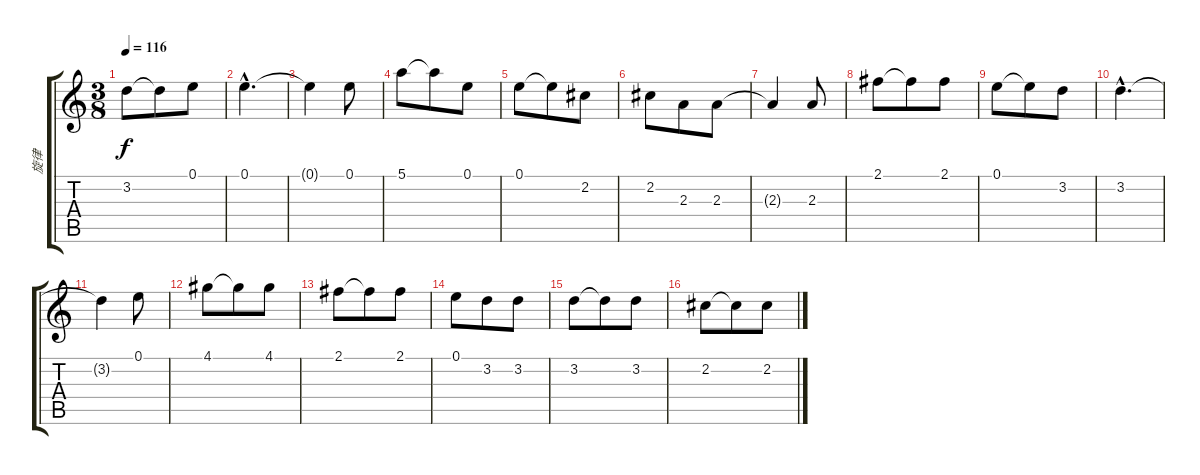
\track ("旋律" "旋律") {instrument acousticguitarnylon}
\staff {score tabs}
\tuning (E4 B3 G3 D3 A2 E2) {hide}
\ts (3 8)
\tempo 116
\clef g2
\ks c
3.2.8{dy f} 3.2{t}.8 0.1.8 |
0.1{hac}.4{d} |
0.1{t}.4 0.1.8 |
5.1.8 5.1{t}.8 0.1.8 |
0.1.8 0.1{t}.8 2.2.8 |
2.2.8 2.3.8 2.3.8 |
2.3{t}.4 2.3.8 |
2.1.8 2.1{t}.8 2.1.8 |
0.1.8 0.1{t}.8 3.2.8 |
3.2{hac}.4{d} |
3.2{t}.4 0.1.8 |
4.1.8 4.1{t}.8 4.1.8 |
2.1.8 2.1{t}.8 2.1.8 |
0.1.8 3.2.8 3.2.8 |
3.2.8 3.2{t}.8 3.2.8 |
2.2.8 2.2{t}.8 2.2.8
